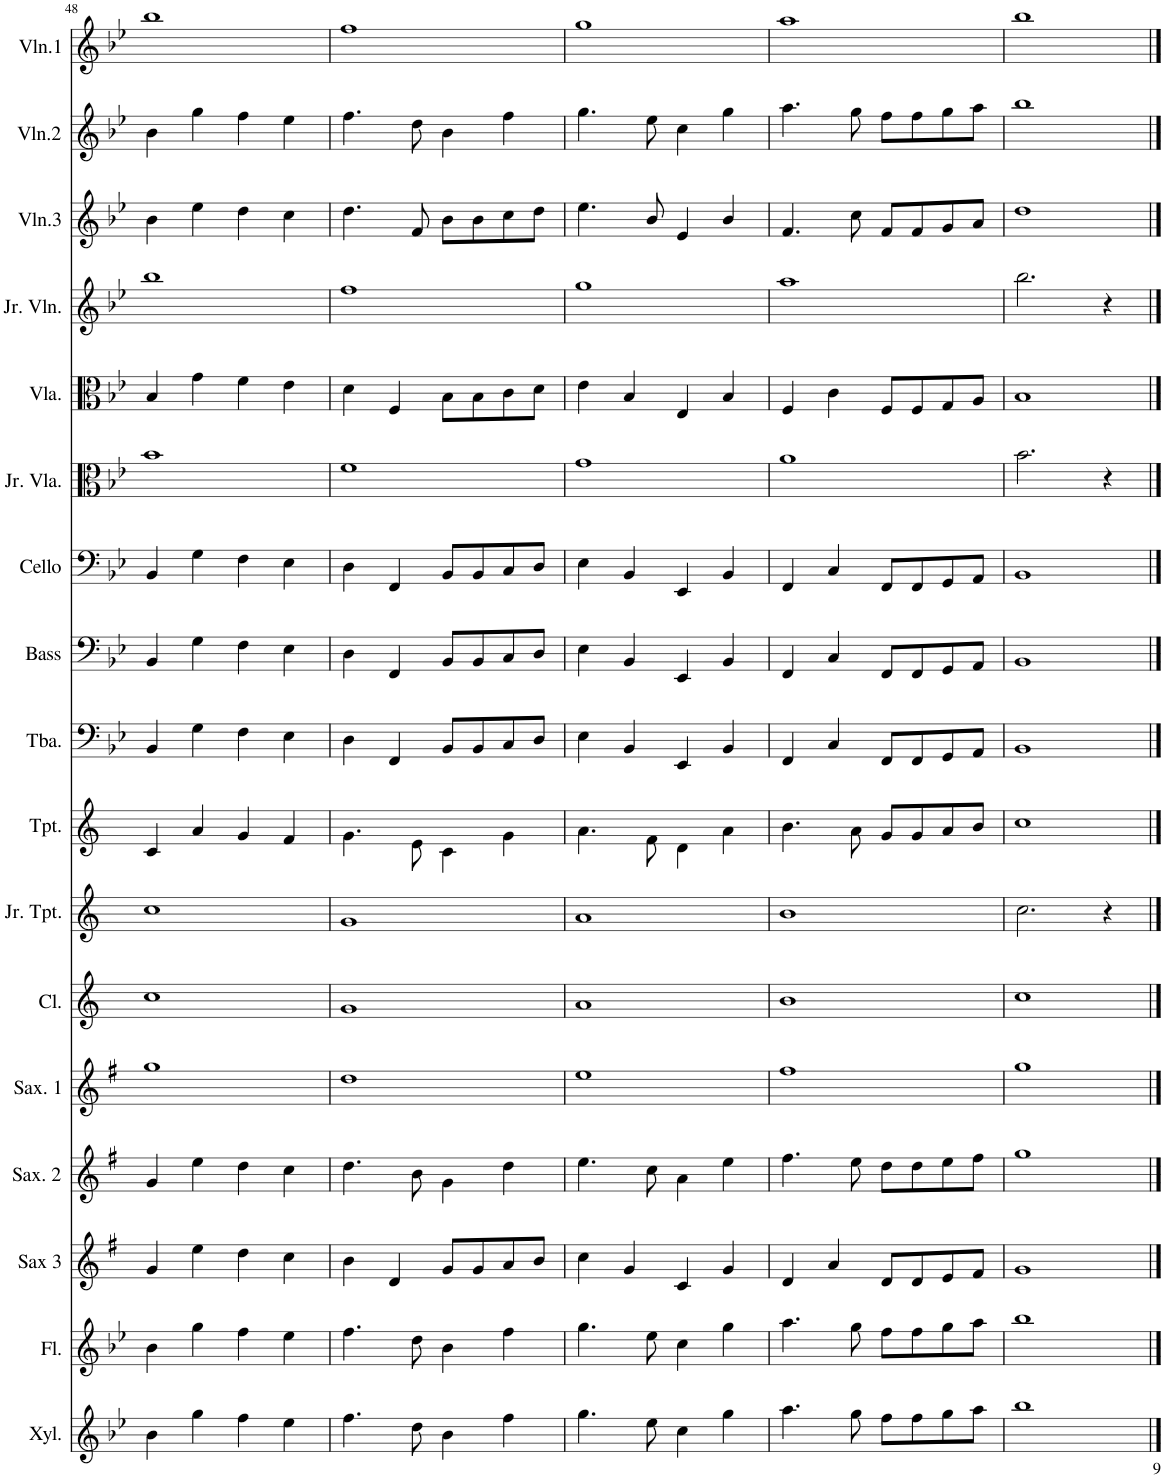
**kern	**kern	**kern	**kern	**kern	**kern	**kern	**kern	**kern	**kern	**kern	**kern	**kern	**kern	**kern	**kern	**kern
*part17	*part16	*part15	*part14	*part13	*part12	*part11	*part10	*part9	*part8	*part7	*part6	*part5	*part4	*part3	*part2	*part1
*staff17	*staff16	*staff15	*staff14	*staff13	*staff12	*staff11	*staff10	*staff9	*staff8	*staff7	*staff6	*staff5	*staff4	*staff3	*staff2	*staff1
*I"Xylophone	*I"Flute	*I"Saxophone 3	*I"Saxophone 2	*I"Saxophone 1	*I"Clarinet	*I"Jr.  Trumpet	*I"Trumpet	*I"Tuba	*I"Bass	*I"Cello	*I"Jr. Viola	*I"Viola	*I"Jr. Violin	*I"Violin 3	*I"Violin 2	*I"Violin 1
*I'Xyl.	*I'Fl.	*I'Sax 3	*I'Sax. 2	*I'Sax. 1	*I'Cl.	*I'Jr. Tpt.	*I'Tpt.	*I'Tba.	*I'Bass	*I'Cello	*I'Jr. Vla.	*I'Vla.	*I'Jr. Vln.	*I'Vln.3	*I'Vln.2	*I'Vln.1
!!LO:PB:g=z
*clefG2	*clefG2	*clefG2	*clefG2	*clefG2	*clefG2	*clefG2	*clefG2	*clefF4	*clefF4	*clefF4	*clefC3	*clefC3	*clefG2	*clefG2	*clefG2	*clefG2
*Trd-7c-12	*	*Trd5c9	*Trd5c9	*Trd5c9	*Trd1c2	*Trd1c2	*Trd1c2	*	*Trd7c12	*	*	*	*	*	*	*
*k[b-e-]	*k[b-e-]	*k[f#]	*k[f#]	*k[f#]	*k[]	*k[]	*k[]	*k[b-e-]	*k[b-e-]	*k[b-e-]	*k[b-e-]	*k[b-e-]	*k[b-e-]	*k[b-e-]	*k[b-e-]	*k[b-e-]
*M4/4	*M4/4	*M4/4	*M4/4	*M4/4	*M4/4	*M4/4	*M4/4	*M4/4	*M4/4	*M4/4	*M4/4	*M4/4	*M4/4	*M4/4	*M4/4	*M4/4
=48	=48	=48	=48	=48	=48	=48	=48	=48	=48	=48	=48	=48	=48	=48	=48	=48
4b-\	4b-\	4g/	4g/	1gg	1cc	1cc	4c/	4BB-/	4BB-/	4BB-/	1b-	4B-/	1bb-	4b-\	4b-\	1bb-
4gg\	4gg\	4ee\	4ee\	.	.	.	4a/	4G\	4G\	4G\	.	4g\	.	4ee-\	4gg\	.
4ff\	4ff\	4dd\	4dd\	.	.	.	4g/	4F\	4F\	4F\	.	4f\	.	4dd\	4ff\	.
4ee-\	4ee-\	4cc\	4cc\	.	.	.	4f/	4E-\	4E-\	4E-\	.	4e-\	.	4cc\	4ee-\	.
=49	=49	=49	=49	=49	=49	=49	=49	=49	=49	=49	=49	=49	=49	=49	=49	=49
4.ff\	4.ff\	4b\	4.dd\	1dd	1g	1g	4.g\	4D\	4D\	4D\	1f	4d\	1ff	4.dd\	4.ff\	1ff
.	.	4d/	.	.	.	.	.	4FF/	4FF/	4FF/	.	4F/	.	.	.	.
8dd\	8dd\	.	8b\	.	.	.	8e\	.	.	.	.	.	.	8f/	8dd\	.
4b-\	4b-\	8g/L	4g\	.	.	.	4c\	8BB-/L	8BB-/L	8BB-/L	.	8B-\L	.	8b-\L	4b-\	.
.	.	8g/	.	.	.	.	.	8BB-/	8BB-/	8BB-/	.	8B-\	.	8b-\	.	.
4ff\	4ff\	8a/	4dd\	.	.	.	4g\	8C/	8C/	8C/	.	8c\	.	8cc\	4ff\	.
.	.	8b/J	.	.	.	.	.	8D/J	8D/J	8D/J	.	8d\J	.	8dd\J	.	.
=50	=50	=50	=50	=50	=50	=50	=50	=50	=50	=50	=50	=50	=50	=50	=50	=50
4.gg\	4.gg\	4cc\	4.ee\	1ee	1a	1a	4.a\	4E-\	4E-\	4E-\	1g	4e-\	1gg	4.ee-\	4.gg\	1gg
.	.	4g/	.	.	.	.	.	4BB-/	4BB-/	4BB-/	.	4B-/	.	.	.	.
8ee-\	8ee-\	.	8cc\	.	.	.	8f\	.	.	.	.	.	.	8b-/	8ee-\	.
4cc\	4cc\	4c/	4a\	.	.	.	4d\	4EE-/	4EE-/	4EE-/	.	4E-/	.	4e-/	4cc\	.
4gg\	4gg\	4g/	4ee\	.	.	.	4a\	4BB-/	4BB-/	4BB-/	.	4B-/	.	4b-/	4gg\	.
=51	=51	=51	=51	=51	=51	=51	=51	=51	=51	=51	=51	=51	=51	=51	=51	=51
4.aa\	4.aa\	4d/	4.ff#\	1ff#	1b	1b	4.b\	4FF/	4FF/	4FF/	1a	4F/	1aa	4.f/	4.aa\	1aa
.	.	4a/	.	.	.	.	.	4C/	4C/	4C/	.	4c\	.	.	.	.
8gg\	8gg\	.	8ee\	.	.	.	8a\	.	.	.	.	.	.	8cc\	8gg\	.
8ff\L	8ff\L	8d/L	8dd\L	.	.	.	8g/L	8FF/L	8FF/L	8FF/L	.	8F/L	.	8f/L	8ff\L	.
8ff\	8ff\	8d/	8dd\	.	.	.	8g/	8FF/	8FF/	8FF/	.	8F/	.	8f/	8ff\	.
8gg\	8gg\	8e/	8ee\	.	.	.	8a/	8GG/	8GG/	8GG/	.	8G/	.	8g/	8gg\	.
8aa\J	8aa\J	8f#/J	8ff#\J	.	.	.	8b/J	8AA/J	8AA/J	8AA/J	.	8A/J	.	8a/J	8aa\J	.
=52	=52	=52	=52	=52	=52	=52	=52	=52	=52	=52	=52	=52	=52	=52	=52	=52
1bb-	1bb-	1g	1gg	1gg	1cc	2.cc\	1cc	1BB-	1BB-	1BB-	2.b-\	1B-	2.bb-\	1dd	1bb-	1bb-
.	.	.	.	.	.	4r	.	.	.	.	4r	.	4r	.	.	.
==	==	==	==	==	==	==	==	==	==	==	==	==	==	==	==	==
*-	*-	*-	*-	*-	*-	*-	*-	*-	*-	*-	*-	*-	*-	*-	*-	*-
